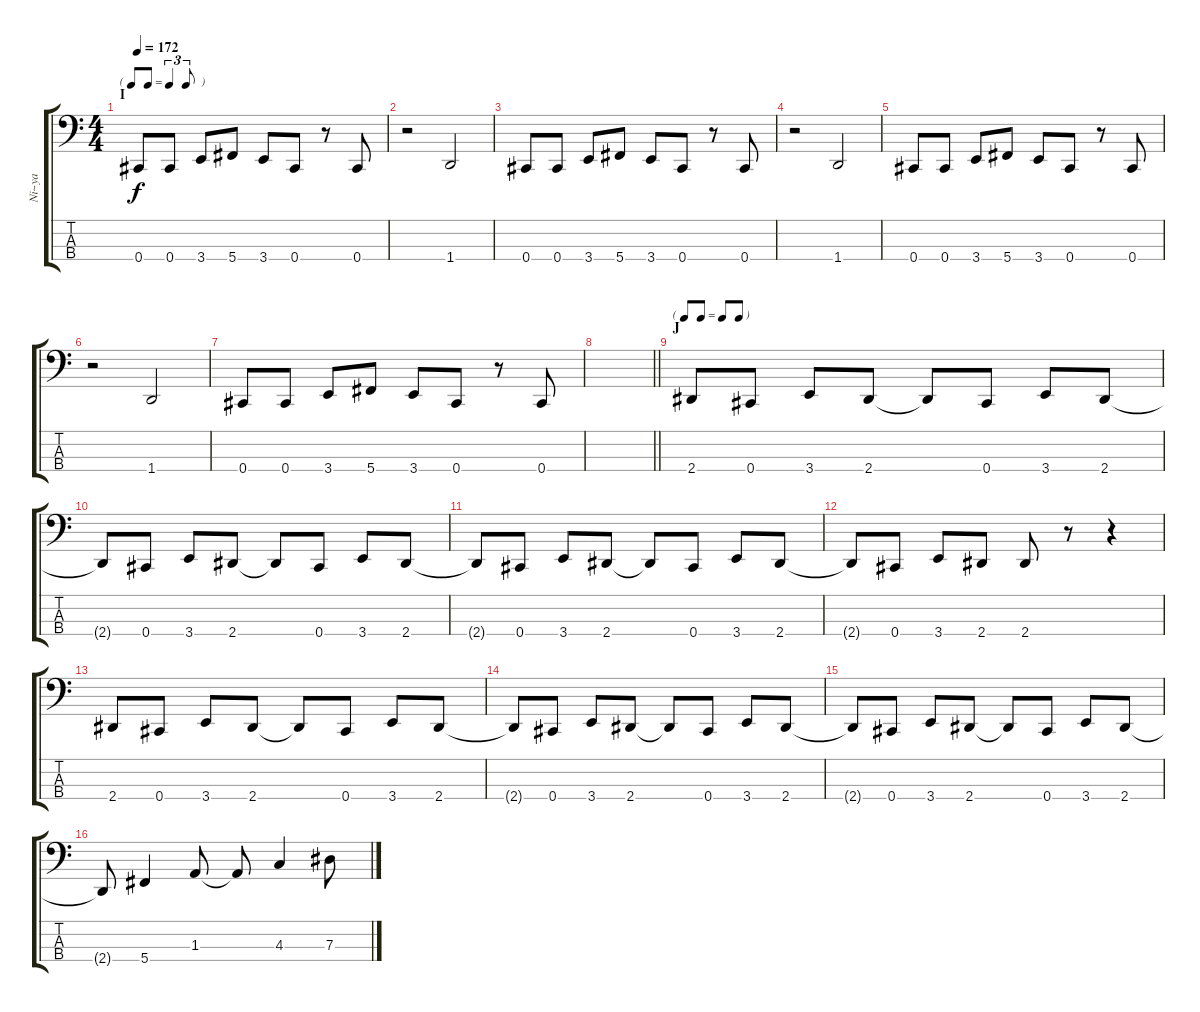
\track ("Ni~ya" "Ni~ya") {instrument electricbasspick}
\staff {score tabs}
\tuning (Gb2 Db2 Ab1 Db1) {hide}
\ts (4 4)
\tf triplet8th
\section ("" "I")
\tempo 172
\clef f4
\ks c
0.4.8{dy f} 0.4.8 3.4.8 5.4.8 3.4.8 0.4.8 r.8 0.4.8 |
r.2 1.4.2 |
0.4.8 0.4.8 3.4.8 5.4.8 3.4.8 0.4.8 r.8 0.4.8 |
r.2 1.4.2 |
0.4.8 0.4.8 3.4.8 5.4.8 3.4.8 0.4.8 r.8 0.4.8 |
r.2 1.4.2 |
0.4.8 0.4.8 3.4.8 5.4.8 3.4.8 0.4.8 r.8 0.4.8 |
\barLineRight lightlight
|
\tf none
\section ("" "J")
2.4.8 0.4.8 3.4.8 2.4.8 2.4{t}.8 0.4.8 3.4.8 2.4.8 |
2.4{t}.8 0.4.8 3.4.8 2.4.8 2.4{t}.8 0.4.8 3.4.8 2.4.8 |
2.4{t}.8 0.4.8 3.4.8 2.4.8 2.4{t}.8 0.4.8 3.4.8 2.4.8 |
2.4{t}.8 0.4.8 3.4.8 2.4.8 2.4.8 r.8 r.4 |
2.4.8 0.4.8 3.4.8 2.4.8 2.4{t}.8 0.4.8 3.4.8 2.4.8 |
2.4{t}.8 0.4.8 3.4.8 2.4.8 2.4{t}.8 0.4.8 3.4.8 2.4.8 |
2.4{t}.8 0.4.8 3.4.8 2.4.8 2.4{t}.8 0.4.8 3.4.8 2.4.8 |
2.4{t}.8 5.4.4 1.3.8 1.3{t}.8 4.3.4 7.3.8
